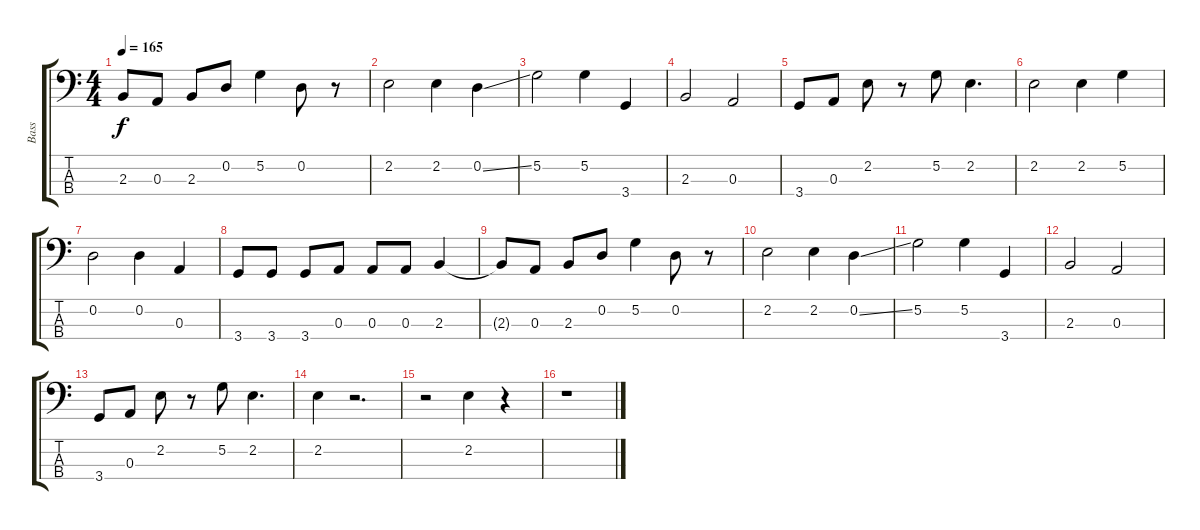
\track ("Bass" "Bass") {instrument electricbassfinger}
\staff {score tabs}
\tuning (G2 D2 A1 E1) {hide}
\ts (4 4)
\tempo 165
\clef f4
\ks c
2.3{t}.8{dy f} 0.3.8 2.3.8 0.2.8 5.2.4 0.2.8 r.8 |
2.2.2 2.2.4 0.2{ss}.4 |
5.2.2 5.2.4 3.4.4 |
2.3.2 0.3.2 |
3.4.8 0.3.8 2.2.8 r.8 5.2.8 2.2.4{d} |
2.2.2 2.2.4 5.2.4 |
0.2.2 0.2.4 0.3.4 |
3.4.8 3.4.8 3.4.8 0.3.8 0.3.8 0.3.8 2.3.4 |
2.3{t}.8 0.3.8 2.3.8 0.2.8 5.2.4 0.2.8 r.8 |
2.2.2 2.2.4 0.2{ss}.4 |
5.2.2 5.2.4 3.4.4 |
2.3.2 0.3.2 |
3.4.8 0.3.8 2.2.8 r.8 5.2.8 2.2.4{d} |
2.2.4 r.2{d} |
r.2 2.2.4 r.4 |
r.1
